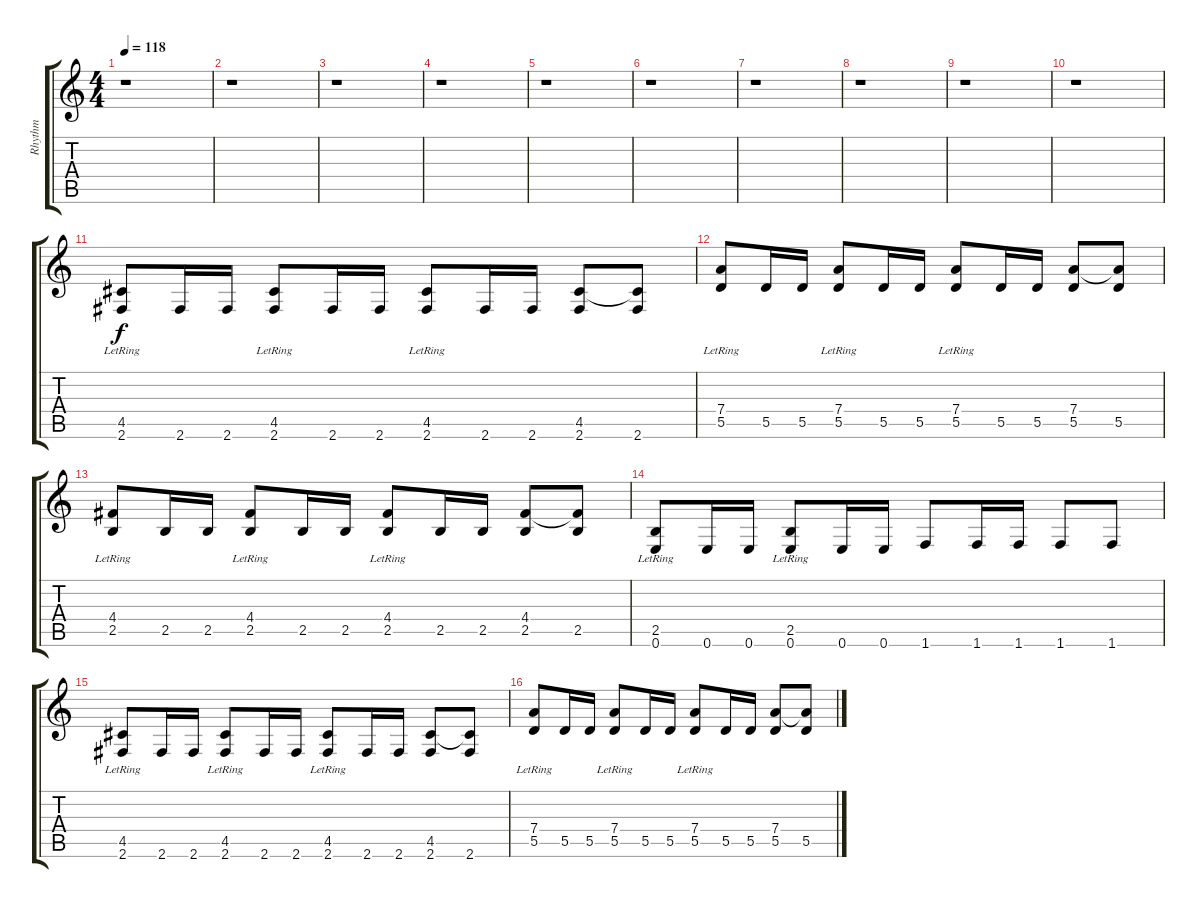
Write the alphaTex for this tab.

\track ("Rhythm" "Rhythm") {instrument distortionguitar}
\staff {score tabs}
\tuning (E4 B3 G3 D3 A2 E2) {hide}
\ts (4 4)
\tempo 118
\clef g2
\ks c
r.1{dy f} |
r.1 |
r.1 |
r.1 |
r.1 |
r.1 |
r.1 |
r.1 |
r.1 |
r.1 |
(4.5{lr} 2.6).8 2.6.16 2.6.16 (4.5{lr} 2.6).8 2.6.16 2.6.16 (4.5{lr} 2.6).8 2.6.16 2.6.16 (4.5 2.6).8 (4.5{t} 2.6).8 |
(7.4{lr} 5.5).8 5.5.16 5.5.16 (7.4{lr} 5.5).8 5.5.16 5.5.16 (7.4{lr} 5.5).8 5.5.16 5.5.16 (7.4 5.5).8 (7.4{t} 5.5).8 |
(4.4{lr} 2.5).8 2.5.16 2.5.16 (4.4{lr} 2.5).8 2.5.16 2.5.16 (4.4{lr} 2.5).8 2.5.16 2.5.16 (4.4 2.5).8 (4.4{t} 2.5).8 |
(2.5{lr} 0.6).8 0.6.16 0.6.16 (2.5{lr} 0.6).8 0.6.16 0.6.16 1.6.8 1.6.16 1.6.16 1.6.8 1.6.8 |
(4.5{lr} 2.6).8 2.6.16 2.6.16 (4.5{lr} 2.6).8 2.6.16 2.6.16 (4.5{lr} 2.6).8 2.6.16 2.6.16 (4.5 2.6).8 (4.5{t} 2.6).8 |
(7.4{lr} 5.5).8 5.5.16 5.5.16 (7.4{lr} 5.5).8 5.5.16 5.5.16 (7.4{lr} 5.5).8 5.5.16 5.5.16 (7.4 5.5).8 (7.4{t} 5.5).8
